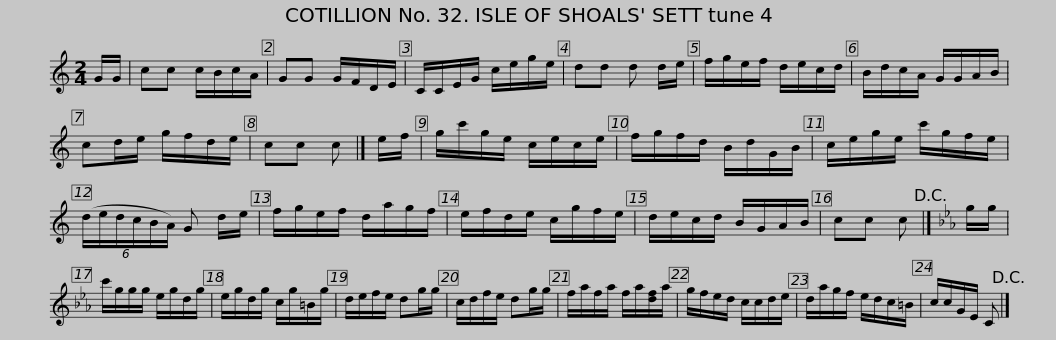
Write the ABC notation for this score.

X:1
L:1/8
M:2/4
I:linebreak $
K:C
V:1 treble
V:1
 G/G/ | cc c/B/c/A/ | GG G/F/D/E/ | C/C/E/G/ c/e/g/e/ | dd d d/e/ | %5
 f/g/e/f/ d/e/c/d/ | B/d/c/A/ G/G/A/B/ |$ cd/e/ g/f/d/e/ | cc c |] e/f/ | %10
 g/c'/g/e/ c/e/c/e/ | f/g/f/d/ B/d/G/B/ | c/e/g/e/ c'/g/f/e/ | (6:4:6(d/e/d/c/B/A/) G d/e/ |$ f/g/e/f/ d/a/g/f/ | %15
 e/f/d/e/ c/g/f/e/ | d/e/c/d/ B/G/A/B/ | cc c!D.C.! |][K:Cmin] g/g/ | c'/g/g/g/ e/g/d/g/ | %20
 e/g/d/g/ c/g/=B/g/ |$ d/e/f/e/ dg/g/ | c/d/f/e/ dg/g/ | f/a/f/a/ f/a/[df]/a/ | g/f/e/d/ c/c/d/e/ | %25
 d/a/g/f/ e/d/c/=B/ | c/c/G/E/ C!D.C.! |] %27
